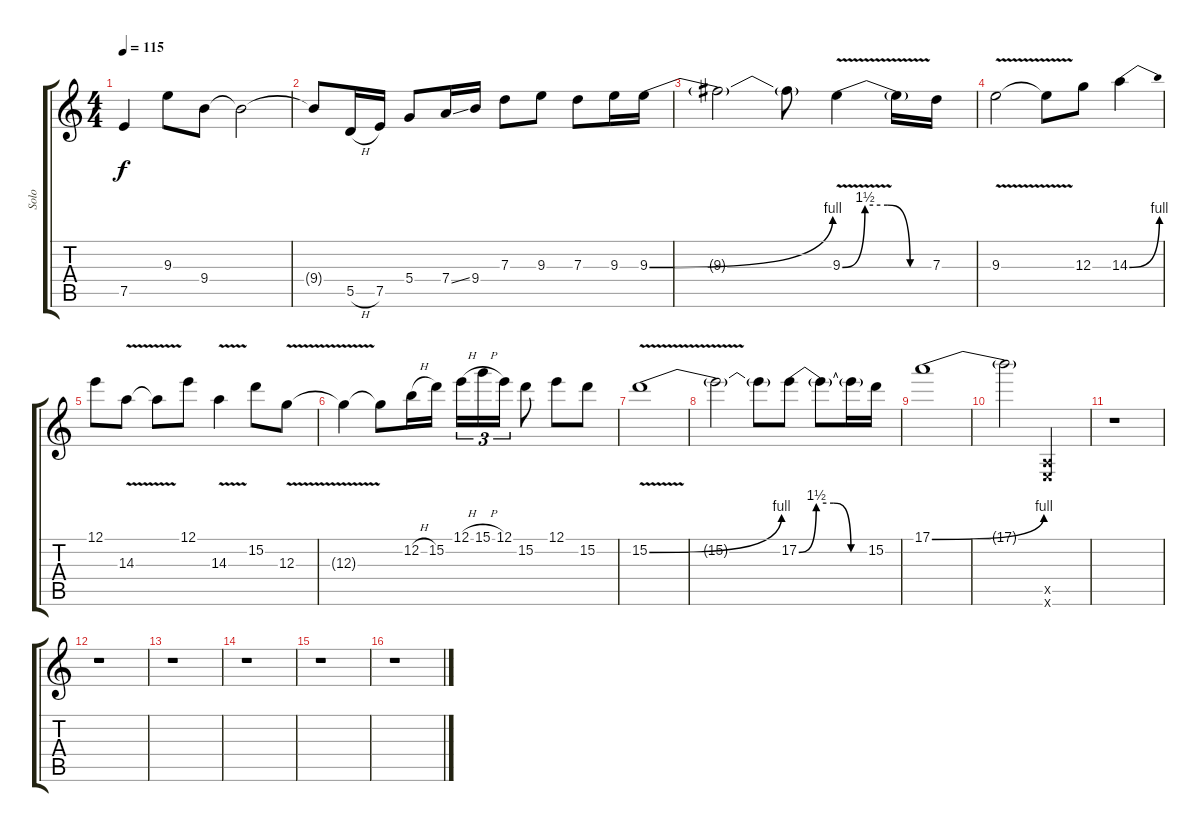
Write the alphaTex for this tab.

\track ("Solo" "Solo") {instrument distortionguitar}
\staff {score tabs}
\tuning (E4 B3 G3 D3 A2 E2) {hide}
\ts (4 4)
\tempo 115
\clef g2
\ks c
7.5{t}.4{dy f} 9.3.8 9.4.8 9.4{t}.2 |
9.4{t}.8 5.5{h}.16 7.5.16 5.4.8 7.4{ss}.16 9.4.16 7.3.8 9.3.8 7.3.8 9.3.16 9.3{be (bend 0 0 60 4)}.16 |
9.3{t}.2 9.3{t}.8 9.3{be (custom 0 0 15 6 30 6 45 0 60 0) v}.4 9.3{t}.16 7.3.16 |
9.3{v}.2 9.3{t}.8 12.3.8 14.3{be (bend 0 0 60 4)}.4 |
12.1.8 14.3{v}.8 14.3{t}.8 12.1.8 14.3{v}.4 15.2.8 12.3{v}.8 |
12.3{t}.4 12.3{t}.8 12.2{h}.16 15.2.16 12.1{h}.16{tu (3 2)} 15.1{h}.16{tu (3 2)} 12.1.16{tu (3 2)} 15.2.8 12.1.8 15.2.8 |
15.2{be (bend 0 0 60 4) v}.1 |
15.2{t}.2 15.2{t}.8 17.2{be (custom 0 0 15 6 30 6 45 0 60 0)}.8 17.2{t}.8 17.2{t}.16 15.2.16 |
17.1{be (bend 0 0 60 4)}.1 |
17.1{t}.2 (0.5{x} 0.6{x}).2 |
r.1 |
r.1 |
r.1 |
r.1 |
r.1 |
r.1
